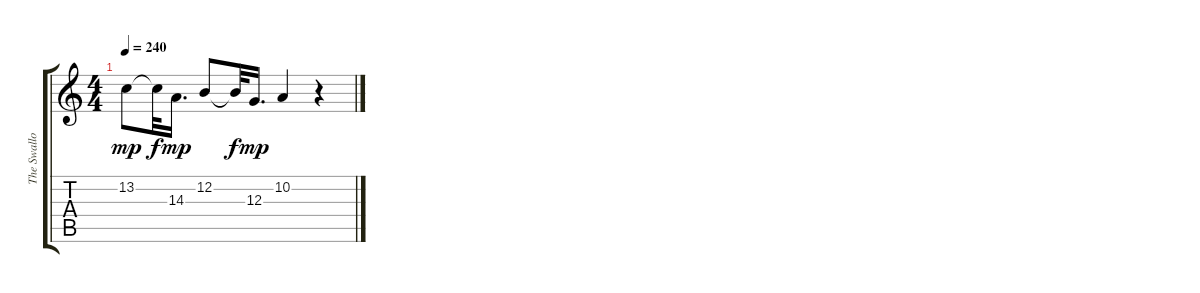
\track ("The Swallow's Tail" "The Swallo") {instrument acousticgrandpiano}
\staff {score tabs}
\tuning (E4 B3 G3 D3 A2 E2) {hide}
\ts (4 4)
\tempo 240
\clef g2
\ks c
13.2.8{dy mp} 13.2{t}.32{dy f} 14.3.16{d dy mp} 12.2.8 12.2{t}.32{dy f} 12.3.16{d dy mp} 10.2.4 r.4
